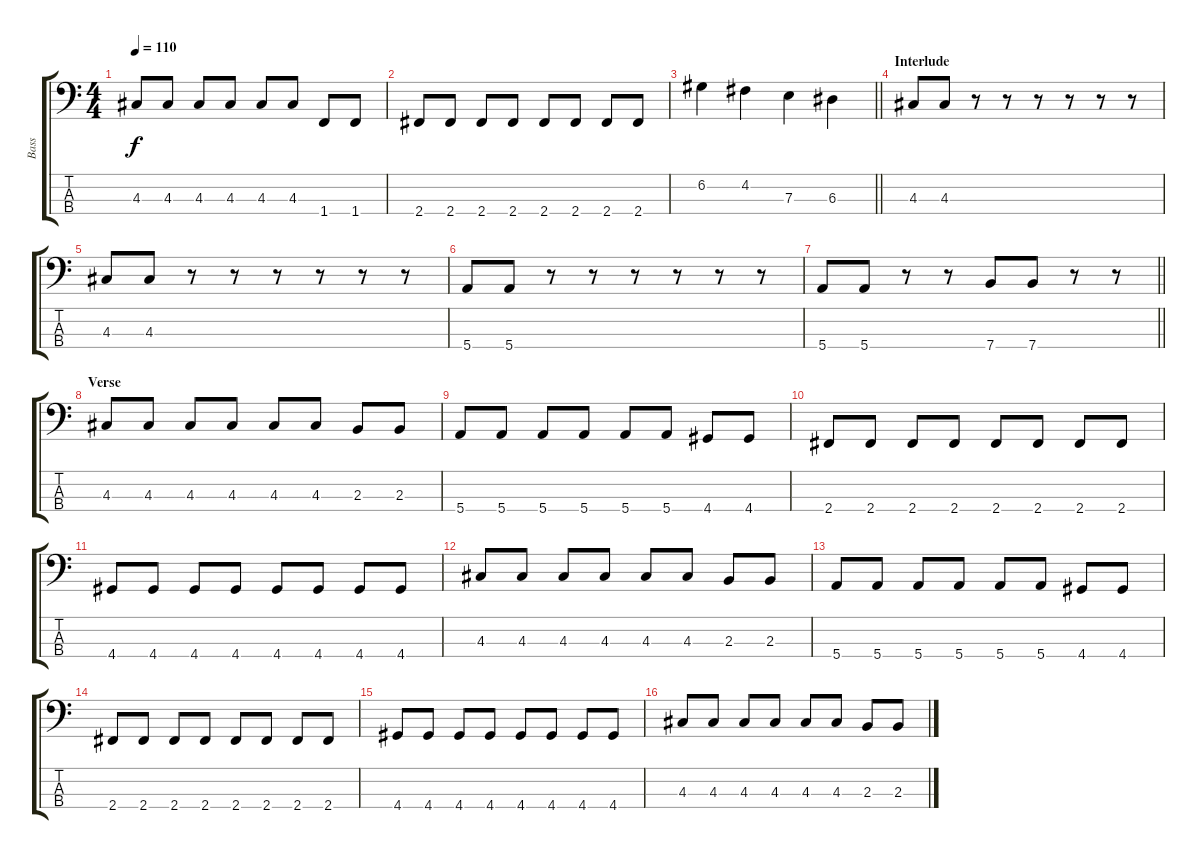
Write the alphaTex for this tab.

\track ("Bass" "Bass") {instrument electricbassfinger}
\staff {score tabs}
\tuning (G2 D2 A1 E1) {hide}
\ts (4 4)
\tempo 110
\clef f4
\ks c
4.3.8{dy f} 4.3.8 4.3.8 4.3.8 4.3.8 4.3.8 1.4.8 1.4.8 |
2.4.8 2.4.8 2.4.8 2.4.8 2.4.8 2.4.8 2.4.8 2.4.8 |
\barLineRight lightlight
6.2.4 4.2.4 7.3.4 6.3.4 |
\section ("" "Interlude")
4.3.8 4.3.8 r.8 r.8 r.8 r.8 r.8 r.8 |
4.3.8 4.3.8 r.8 r.8 r.8 r.8 r.8 r.8 |
5.4.8 5.4.8 r.8 r.8 r.8 r.8 r.8 r.8 |
\barLineRight lightlight
5.4.8 5.4.8 r.8 r.8 7.4.8 7.4.8 r.8 r.8 |
\section ("" "Verse")
4.3.8 4.3.8 4.3.8 4.3.8 4.3.8 4.3.8 2.3.8 2.3.8 |
5.4.8 5.4.8 5.4.8 5.4.8 5.4.8 5.4.8 4.4.8 4.4.8 |
2.4.8 2.4.8 2.4.8 2.4.8 2.4.8 2.4.8 2.4.8 2.4.8 |
4.4.8 4.4.8 4.4.8 4.4.8 4.4.8 4.4.8 4.4.8 4.4.8 |
4.3.8 4.3.8 4.3.8 4.3.8 4.3.8 4.3.8 2.3.8 2.3.8 |
5.4.8 5.4.8 5.4.8 5.4.8 5.4.8 5.4.8 4.4.8 4.4.8 |
2.4.8 2.4.8 2.4.8 2.4.8 2.4.8 2.4.8 2.4.8 2.4.8 |
4.4.8 4.4.8 4.4.8 4.4.8 4.4.8 4.4.8 4.4.8 4.4.8 |
4.3.8 4.3.8 4.3.8 4.3.8 4.3.8 4.3.8 2.3.8 2.3.8
